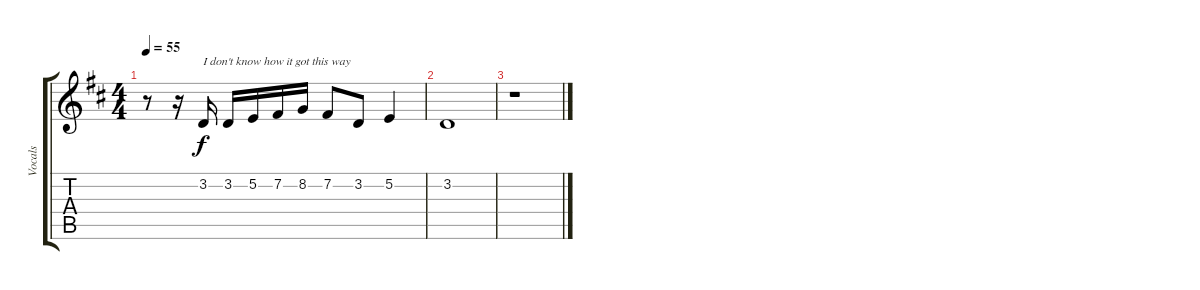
\track ("Vocals" "Vocals") {instrument choiraahs}
\staff {score tabs}
\tuning (E4 B3 G3 D3 A2 E2) {hide}
\ts (4 4)
\tempo 55
\clef g2
\ks d
r.8{dy f} r.16 3.2.16{txt "I don't know how it got this way"} 3.2.16 5.2.16 7.2.16 8.2.16 7.2.8 3.2.8 5.2.4 |
3.2.1 |
r.1
